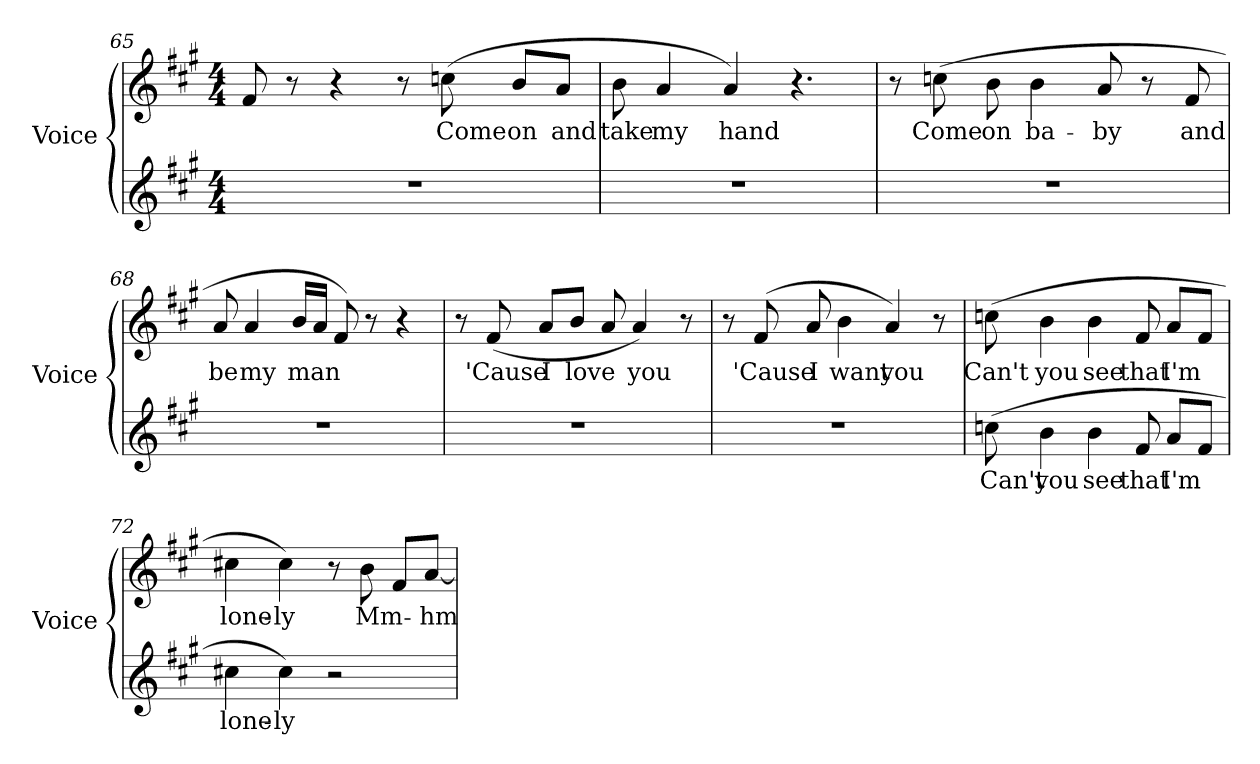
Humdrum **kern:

**kern	**text	**kern	**text
*part2	*part2	*part1	*part1
*staff2	*staff2	*staff1	*staff1
*I"Voice	*	*I"Voice	*
*I'Voice	*	*I'Voice	*
*clefG2	*	*clefG2	*
*k[f#c#g#]	*	*k[f#c#g#]	*
*A:	*	*A:	*
*M4/4	*	*M4/4	*
=65	=65	=65	=65
1r	.	8f#i/	.
.	.	8r	.
.	.	4r	.
.	.	8r	.
!	!	!	!LO:LY:b:color=#000000
.	.	(8ccni\	Come
!	!	!	!LO:LY:b:color=#000000
.	.	8bi/L	on
!	!	!	!LO:LY:b:color=#000000
.	.	8ai/J	and
=66	=66	=66	=66
!	!	!	!LO:LY:b:color=#000000
1r	.	8bi\	take
!	!	!	!LO:LY:b:color=#000000
.	.	4ai/	my
!	!	!	!LO:LY:b:color=#000000
.	.	4ai/)	hand
.	.	4.r	.
!!LO:LB:g=z
=67	=67	=67	=67
1r	.	8r	.
!	!	!	!LO:LY:b:color=#000000
.	.	(8ccni\	Come
!	!	!	!LO:LY:b:color=#000000
.	.	8bi\	on
!	!	!	!LO:LY:b:color=#000000
.	.	4bi\	ba-
!	!	!	!LO:LY:b:color=#000000
.	.	8ai/	-by
.	.	8r	.
!	!	!	!LO:LY:b:color=#000000
.	.	8f#i/	and
=68	=68	=68	=68
!	!	!	!LO:LY:b:color=#000000
1r	.	8ai/	be
!	!	!	!LO:LY:b:color=#000000
.	.	4ai/	my
!	!	!	!LO:LY:b:color=#000000
.	.	16bi/LL	man
.	.	16ai/JJ	.
.	.	8f#i/)	.
.	.	8r	.
.	.	4r	.
=69	=69	=69	=69
1r	.	8r	.
!	!	!	!LO:LY:b:color=#000000
.	.	(8f#i/	'Cause
!	!	!	!LO:LY:b:color=#000000
.	.	8ai/L	I
!	!	!	!LO:LY:b:color=#000000
.	.	8bi/J	love
.	.	8ai/	.
!	!	!	!LO:LY:b:color=#000000
.	.	4ai/)	you
.	.	8r	.
=70	=70	=70	=70
1r	.	8r	.
!	!	!	!LO:LY:b:color=#000000
.	.	(8f#i/	'Cause
!	!	!	!LO:LY:b:color=#000000
.	.	8ai/	I
!	!	!	!LO:LY:b:color=#000000
.	.	4bi\	want
!	!	!	!LO:LY:b:color=#000000
.	.	4ai/)	you
.	.	8r	.
!!LO:LB:g=z
=71	=71	=71	=71
!	!LO:LY:b:color=#000000	!	!
!	!	!	!LO:LY:b:color=#000000
(8ccni\	Can't	(8ccni\	Can't
!	!LO:LY:b:color=#000000	!	!
!	!	!	!LO:LY:b:color=#000000
4bi\	you	4bi\	you
!	!LO:LY:b:color=#000000	!	!
!	!	!	!LO:LY:b:color=#000000
4bi\	see	4bi\	see
!	!LO:LY:b:color=#000000	!	!
!	!	!	!LO:LY:b:color=#000000
8f#i/	that	8f#i/	that
!	!LO:LY:b:color=#000000	!	!
!	!	!	!LO:LY:b:color=#000000
8ai/L	I'm	8ai/L	I'm
8f#i/J	.	8f#i/J	.
=72	=72	=72	=72
!	!LO:LY:b:color=#000000	!	!
!	!	!	!LO:LY:b:color=#000000
4cc#Xi\	lone-	4cc#Xi\	lone-
!	!LO:LY:b:color=#000000	!	!
!	!	!	!LO:LY:b:color=#000000
4cc#i\)	-ly	4cc#i\)	-ly
2r	.	8r	.
!	!	!	!LO:LY:b:color=#000000
.	.	8bi\	Mm-
.	.	8f#i/L	.
!	!	!	!LO:LY:b:color=#000000
.	.	[8ai/J	-hm
=	=	=	=
*-	*-	*-	*-
